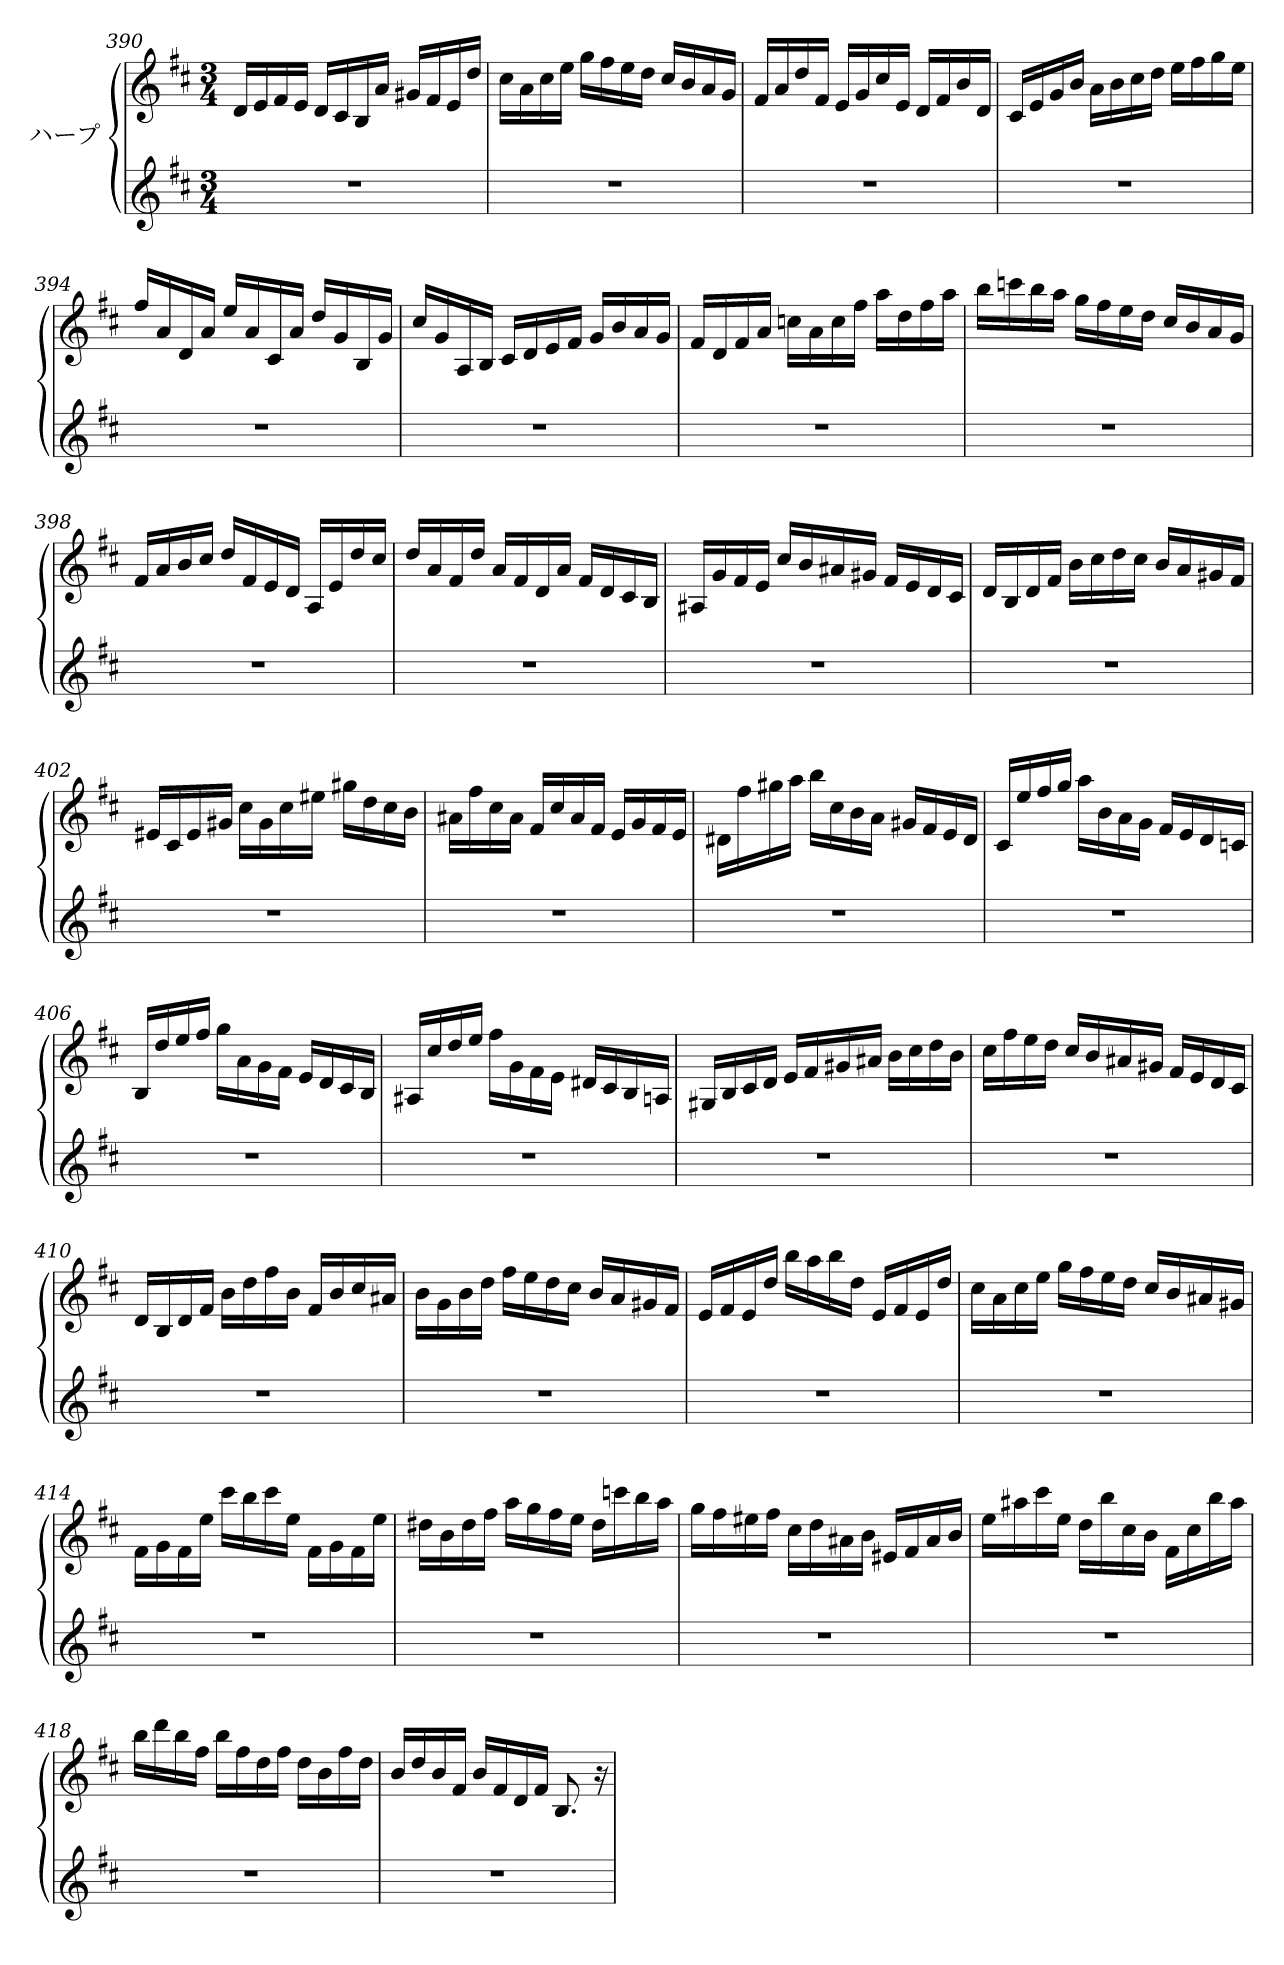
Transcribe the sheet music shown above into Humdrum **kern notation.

**kern	**kern
*part1	*part1
*staff2	*staff1
*I"ハープ	*
*clefG2	*clefG2
*k[f#c#]	*k[f#c#]
*M3/4	*M3/4
=390	=390
2.r	16d/LL
.	16e/
.	16f#/
.	16e/JJ
.	16d/LL
.	16c#/
.	16B/
.	16a/JJ
.	16g#X/LL
.	16f#/
.	16e/
.	16dd/JJ
=391	=391
2.r	16cc#\LL
.	16a\
.	16cc#\
.	16ee\JJ
.	16gg\LL
.	16ff#\
.	16ee\
.	16dd\JJ
.	16cc#/LL
.	16b/
.	16a/
.	16g/JJ
!!LO:LB:g=z
=392	=392
2.r	16f#/LL
.	16a/
.	16dd/
.	16f#/JJ
.	16e/LL
.	16g/
.	16cc#/
.	16e/JJ
.	16d/LL
.	16f#/
.	16b/
.	16d/JJ
=393	=393
2.r	16c#/LL
.	16e/
.	16g/
.	16b/JJ
.	16a\LL
.	16b\
.	16cc#\
.	16dd\JJ
.	16ee\LL
.	16ff#\
.	16gg\
.	16ee\JJ
=394	=394
2.r	16ff#/LL
.	16a/
.	16d/
.	16a/JJ
.	16ee/LL
.	16a/
.	16c#/
.	16a/JJ
.	16dd/LL
.	16g/
.	16B/
.	16g/JJ
!!LO:LB:g=z
=395	=395
2.r	16cc#/LL
.	16g/
.	16A/
.	16B/JJ
.	16c#/LL
.	16d/
.	16e/
.	16f#/JJ
.	16g/LL
.	16b/
.	16a/
.	16g/JJ
=396	=396
2.r	16f#/LL
.	16d/
.	16f#/
.	16a/JJ
.	16ccn\LL
.	16a\
.	16cc\
.	16ff#\JJ
.	16aa\LL
.	16dd\
.	16ff#\
.	16aa\JJ
=397	=397
2.r	16bb\LL
.	16cccn\
.	16bb\
.	16aa\JJ
.	16gg\LL
.	16ff#\
.	16ee\
.	16dd\JJ
.	16cc#/LL
.	16b/
.	16a/
.	16g/JJ
!!LO:LB:g=z
=398	=398
2.r	16f#/LL
.	16a/
.	16b/
.	16cc#/JJ
.	16dd/LL
.	16f#/
.	16e/
.	16d/JJ
.	16A/LL
.	16e/
.	16dd/
.	16cc#/JJ
=399	=399
2.r	16dd/LL
.	16a/
.	16f#/
.	16dd/JJ
.	16a/LL
.	16f#/
.	16d/
.	16a/JJ
.	16f#/LL
.	16d/
.	16c#/
.	16B/JJ
=400	=400
2.r	16A#X/LL
.	16g/
.	16f#/
.	16e/JJ
.	16cc#/LL
.	16b/
.	16a#X/
.	16g#X/JJ
.	16f#/LL
.	16e/
.	16d/
.	16c#/JJ
!!LO:LB:g=z
=401	=401
2.r	16d/LL
.	16B/
.	16d/
.	16f#/JJ
.	16b\LL
.	16cc#\
.	16dd\
.	16cc#\JJ
.	16b/LL
.	16a/
.	16g#X/
.	16f#/JJ
=402	=402
2.r	16e#X/LL
.	16c#/
.	16e#/
.	16g#X/JJ
.	16cc#\LL
.	16g#\
.	16cc#\
.	16ee#X\JJ
.	16gg#X\LL
.	16dd\
.	16cc#\
.	16b\JJ
=403	=403
2.r	16a#X\LL
.	16ff#\
.	16cc#\
.	16a#\JJ
.	16f#/LL
.	16cc#/
.	16a#/
.	16f#/JJ
.	16e/LL
.	16g/
.	16f#/
.	16e/JJ
!!LO:PB:g=z
=404	=404
2.r	16d#X\LL
.	16ff#\
.	16gg#X\
.	16aa\JJ
.	16bb\LL
.	16cc#\
.	16b\
.	16a\JJ
.	16g#X/LL
.	16f#/
.	16e/
.	16d#/JJ
=405	=405
2.r	16c#/LL
.	16ee/
.	16ff#/
.	16gg/JJ
.	16aa\LL
.	16b\
.	16a\
.	16g\JJ
.	16f#/LL
.	16e/
.	16d/
.	16cn/JJ
=406	=406
2.r	16B/LL
.	16dd/
.	16ee/
.	16ff#/JJ
.	16gg\LL
.	16a\
.	16g\
.	16f#\JJ
.	16e/LL
.	16d/
.	16c#/
.	16B/JJ
!!LO:LB:g=z
=407	=407
2.r	16A#X/LL
.	16cc#/
.	16dd/
.	16ee/JJ
.	16ff#\LL
.	16g\
.	16f#\
.	16e\JJ
.	16d#X/LL
.	16c#/
.	16B/
.	16An/JJ
=408	=408
2.r	16G#X/LL
.	16B/
.	16c#/
.	16d/JJ
.	16e/LL
.	16f#/
.	16g#X/
.	16a#X/JJ
.	16b\LL
.	16cc#\
.	16dd\
.	16b\JJ
=409	=409
2.r	16cc#\LL
.	16ff#\
.	16ee\
.	16dd\JJ
.	16cc#/LL
.	16b/
.	16a#X/
.	16g#X/JJ
.	16f#/LL
.	16e/
.	16d/
.	16c#/JJ
!!LO:LB:g=z
=410	=410
2.r	16d/LL
.	16B/
.	16d/
.	16f#/JJ
.	16b\LL
.	16dd\
.	16ff#\
.	16b\JJ
.	16f#/LL
.	16b/
.	16cc#/
.	16a#X/JJ
=411	=411
2.r	16b\LL
.	16g\
.	16b\
.	16dd\JJ
.	16ff#\LL
.	16ee\
.	16dd\
.	16cc#\JJ
.	16b/LL
.	16a/
.	16g#X/
.	16f#/JJ
=412	=412
2.r	16e/LL
.	16f#/
.	16e/
.	16dd/JJ
.	16bb\LL
.	16aa\
.	16bb\
.	16dd\JJ
.	16e/LL
.	16f#/
.	16e/
.	16dd/JJ
!!LO:LB:g=z
=413	=413
2.r	16cc#\LL
.	16a\
.	16cc#\
.	16ee\JJ
.	16gg\LL
.	16ff#\
.	16ee\
.	16dd\JJ
.	16cc#/LL
.	16b/
.	16a#X/
.	16g#X/JJ
=414	=414
2.r	16f#\LL
.	16g\
.	16f#\
.	16ee\JJ
.	16ccc#\LL
.	16bb\
.	16ccc#\
.	16ee\JJ
.	16f#\LL
.	16g\
.	16f#\
.	16ee\JJ
=415	=415
2.r	16dd#X\LL
.	16b\
.	16dd#\
.	16ff#\JJ
.	16aa\LL
.	16gg\
.	16ff#\
.	16ee\JJ
.	16dd#\LL
.	16cccn\
.	16bb\
.	16aa\JJ
!!LO:LB:g=z
=416	=416
2.r	16gg\LL
.	16ff#\
.	16ee#X\
.	16ff#\JJ
.	16cc#\LL
.	16dd\
.	16a#X\
.	16b\JJ
.	16e#X/LL
.	16f#/
.	16a#/
.	16b/JJ
=417	=417
2.r	16ee\LL
.	16aa#X\
.	16ccc#\
.	16ee\JJ
.	16dd\LL
.	16bb\
.	16cc#\
.	16b\JJ
.	16f#\LL
.	16cc#\
.	16bb\
.	16aa#\JJ
=418	=418
2.r	16bb\LL
.	16ddd\
.	16bb\
.	16ff#\JJ
.	16bb\LL
.	16ff#\
.	16dd\
.	16ff#\JJ
.	16dd\LL
.	16b\
.	16ff#\
.	16dd\JJ
!!LO:LB:g=z
=419	=419
2.r	16b/LL
.	16dd/
.	16b/
.	16f#/JJ
.	16b/LL
.	16f#/
.	16d/
.	16f#/JJ
.	8.B/
.	16r
=	=
*-	*-
